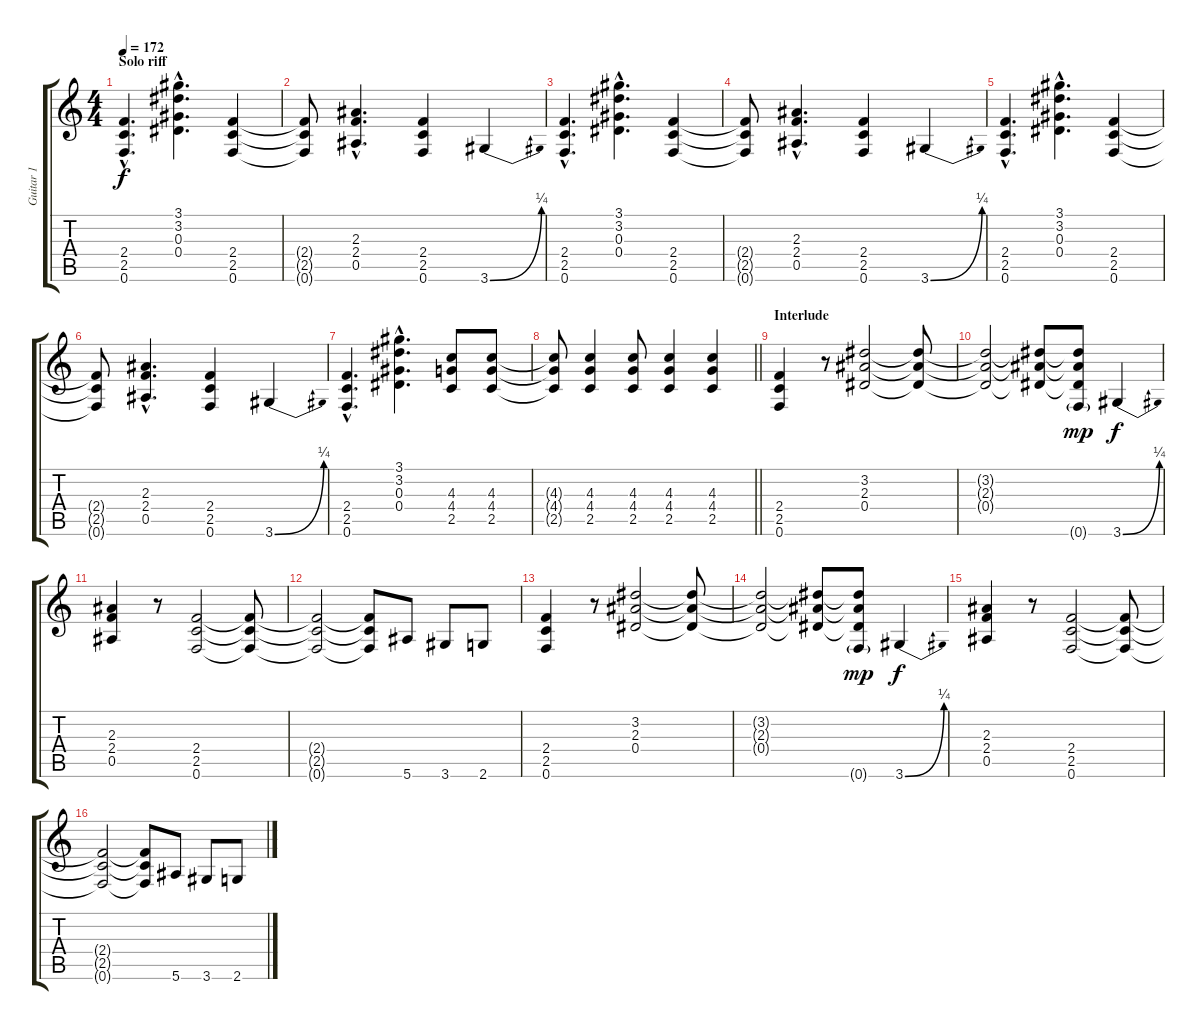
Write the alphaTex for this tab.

\track ("Guitar 1" "Guitar 1") {instrument distortionguitar}
\staff {score tabs}
\tuning (F4 C4 Ab3 Eb3 Bb2 F2) {hide}
\ts (4 4)
\section ("" "Solo riff")
\tempo 172
\clef g2
\ks c
(2.4{hac} 2.5{hac} 0.6{hac}).4{d dy f} (3.1{hac} 3.2{hac} 0.3{hac} 0.4{hac}).4{d} (2.4 2.5 0.6).4 |
(2.4{t} 2.5{t} 0.6{t}).8 (2.3{hac} 2.4{hac} 0.5{hac}).4{d} (2.4 2.5 0.6).4 3.6{be (bend 0 0 60 1)}.4 |
(2.4{hac} 2.5{hac} 0.6{hac}).4{d} (3.1{hac} 3.2{hac} 0.3{hac} 0.4{hac}).4{d} (2.4 2.5 0.6).4 |
(2.4{t} 2.5{t} 0.6{t}).8 (2.3{hac} 2.4{hac} 0.5{hac}).4{d} (2.4 2.5 0.6).4 3.6{be (bend 0 0 60 1)}.4 |
(2.4{hac} 2.5{hac} 0.6{hac}).4{d} (3.1{hac} 3.2{hac} 0.3{hac} 0.4{hac}).4{d} (2.4 2.5 0.6).4 |
(2.4{t} 2.5{t} 0.6{t}).8 (2.3{hac} 2.4{hac} 0.5{hac}).4{d} (2.4 2.5 0.6).4 3.6{be (bend 0 0 60 1)}.4 |
(2.4{hac} 2.5{hac} 0.6{hac}).4{d} (3.1{hac} 3.2{hac} 0.3{hac} 0.4{hac}).4{d} (4.3 4.4 2.5).8 (4.3 4.4 2.5).8 |
\barLineRight lightlight
(4.3{t} 4.4{t} 2.5{t}).8 (4.3 4.4 2.5).4 (4.3 4.4 2.5).8 (4.3 4.4 2.5).4 (4.3 4.4 2.5).4 |
\section ("" "Interlude")
(2.4 2.5 0.6).4{instrument overdrivenguitar} r.8 (3.2 2.3 0.4).2 (3.2{t} 2.3{t} 0.4{t}).8 |
(3.2{t} 2.3{t} 0.4{t}).2 (3.2{t} 2.3{t} 0.4{t}).8 (3.2{t} 2.3{t} 0.4{t} 0.6{g}).8{dy mp} 3.6{be (bend 0 0 60 1)}.4{dy f} |
(2.3 2.4 0.5).4 r.8 (2.4 2.5 0.6).2 (2.4{t} 2.5{t} 0.6{t}).8 |
(2.4{t} 2.5{t} 0.6{t}).2 (2.4{t} 2.5{t} 0.6{t}).8 5.6.8 3.6.8 2.6.8 |
(2.4 2.5 0.6).4 r.8 (3.2 2.3 0.4).2 (3.2{t} 2.3{t} 0.4{t}).8 |
(3.2{t} 2.3{t} 0.4{t}).2 (3.2{t} 2.3{t} 0.4{t}).8 (3.2{t} 2.3{t} 0.4{t} 0.6{g}).8{dy mp} 3.6{be (bend 0 0 60 1)}.4{dy f} |
(2.3 2.4 0.5).4 r.8 (2.4 2.5 0.6).2 (2.4{t} 2.5{t} 0.6{t}).8 |
(2.4{t} 2.5{t} 0.6{t}).2 (2.4{t} 2.5{t} 0.6{t}).8 5.6.8 3.6.8 2.6.8
